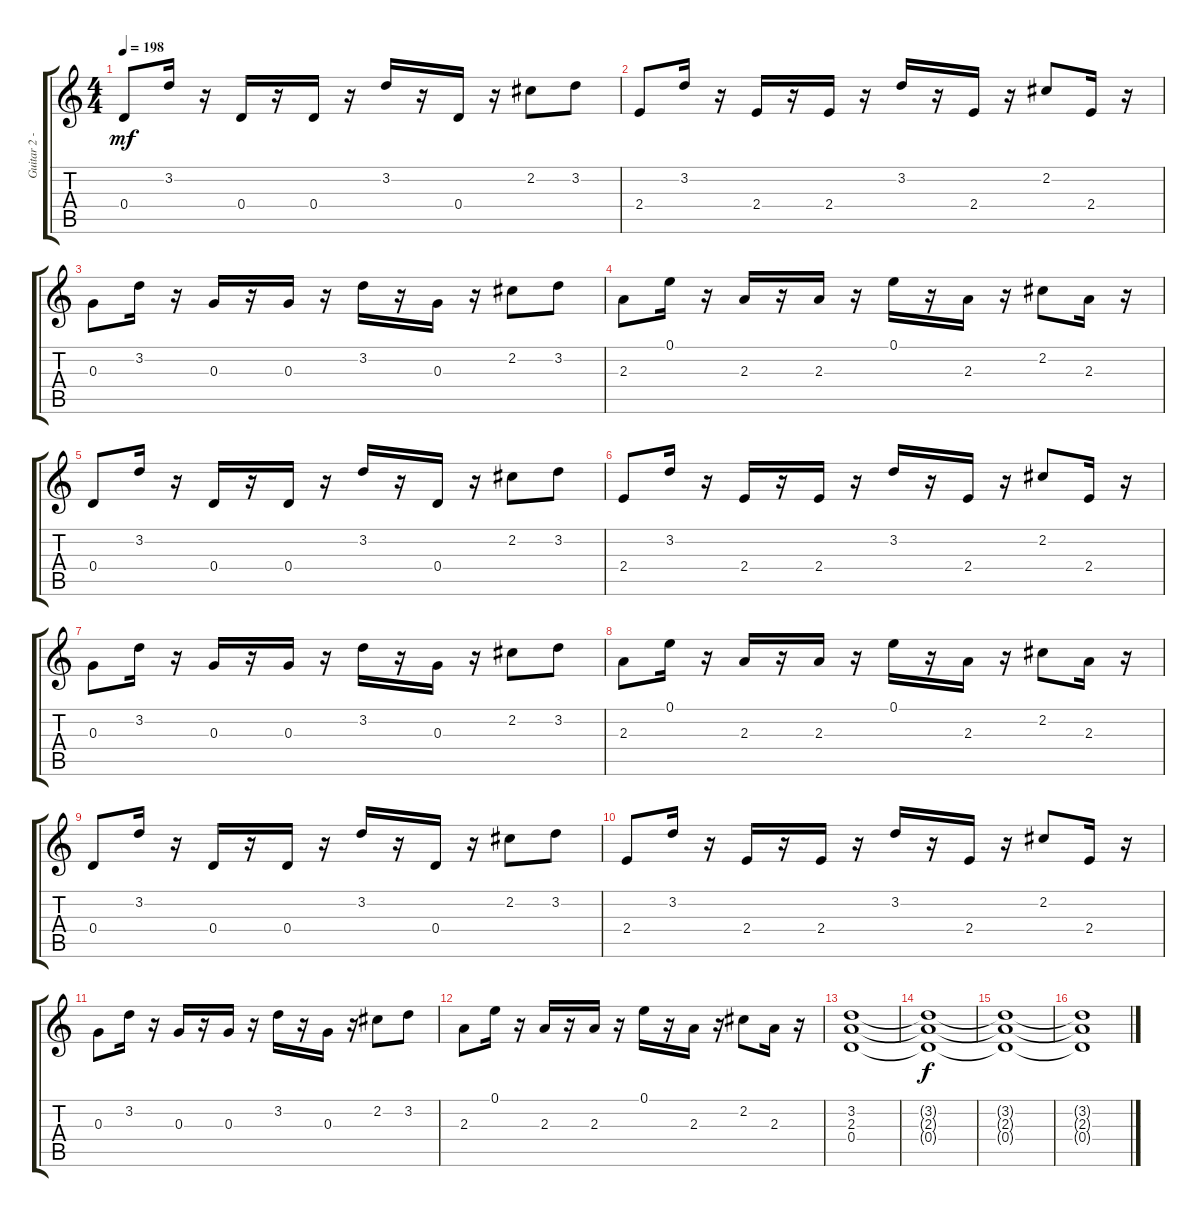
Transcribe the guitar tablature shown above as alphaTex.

\track ("Guitar 2 - Tom" "Guitar 2 -") {instrument distortionguitar}
\staff {score tabs}
\tuning (E4 B3 G3 D3 A2 E2) {hide}
\ts (4 4)
\tempo 198
\clef g2
\ks c
0.4.8{dy mf} 3.2.16 r.16 0.4.16 r.16 0.4.16 r.16 3.2.16 r.16 0.4.16 r.16 2.2.8 3.2.8 |
2.4.8 3.2.16 r.16 2.4.16 r.16 2.4.16 r.16 3.2.16 r.16 2.4.16 r.16 2.2.8 2.4.16 r.16 |
0.3.8 3.2.16 r.16 0.3.16 r.16 0.3.16 r.16 3.2.16 r.16 0.3.16 r.16 2.2.8 3.2.8 |
2.3.8 0.1.16 r.16 2.3.16 r.16 2.3.16 r.16 0.1.16 r.16 2.3.16 r.16 2.2.8 2.3.16 r.16 |
0.4.8 3.2.16 r.16 0.4.16 r.16 0.4.16 r.16 3.2.16 r.16 0.4.16 r.16 2.2.8 3.2.8 |
2.4.8 3.2.16 r.16 2.4.16 r.16 2.4.16 r.16 3.2.16 r.16 2.4.16 r.16 2.2.8 2.4.16 r.16 |
0.3.8 3.2.16 r.16 0.3.16 r.16 0.3.16 r.16 3.2.16 r.16 0.3.16 r.16 2.2.8 3.2.8 |
2.3.8 0.1.16 r.16 2.3.16 r.16 2.3.16 r.16 0.1.16 r.16 2.3.16 r.16 2.2.8 2.3.16 r.16 |
0.4.8 3.2.16 r.16 0.4.16 r.16 0.4.16 r.16 3.2.16 r.16 0.4.16 r.16 2.2.8 3.2.8 |
2.4.8 3.2.16 r.16 2.4.16 r.16 2.4.16 r.16 3.2.16 r.16 2.4.16 r.16 2.2.8 2.4.16 r.16 |
0.3.8 3.2.16 r.16 0.3.16 r.16 0.3.16 r.16 3.2.16 r.16 0.3.16 r.16 2.2.8 3.2.8 |
2.3.8 0.1.16 r.16 2.3.16 r.16 2.3.16 r.16 0.1.16 r.16 2.3.16 r.16 2.2.8 2.3.16 r.16 |
(3.2 2.3 0.4).1 |
(3.2{t} 2.3{t} 0.4{t}).1{dy f} |
(3.2{t} 2.3{t} 0.4{t}).1 |
(3.2{t} 2.3{t} 0.4{t}).1
